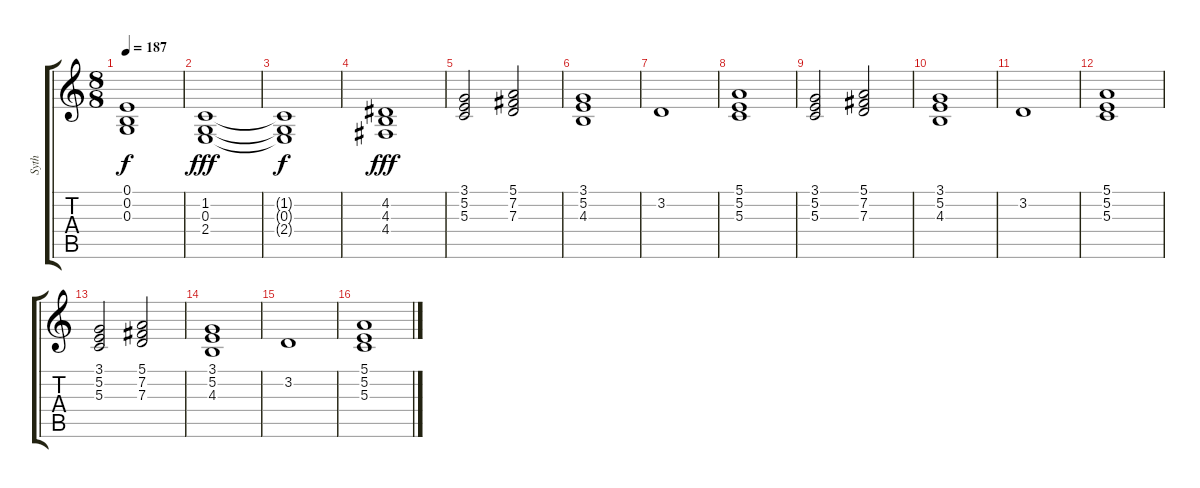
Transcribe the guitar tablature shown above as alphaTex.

\track ("Syth" "Syth") {instrument pad2warm}
\staff {score tabs}
\tuning (E4 B3 G3 D3 A2 E2) {hide}
\ts (8 8)
\tempo 187
\clef g2
\ks c
(0.1{t} 0.2{t} 0.3{t}).1{dy f} |
(1.2 0.3 2.4).1{dy fff} |
(1.2{t} 0.3{t} 2.4{t}).1{dy f} |
(4.2 4.3 4.4).1{dy fff} |
(3.1 5.2 5.3).2{volume 9 balance 10 instrument pad2warm} (5.1 7.2 7.3).2 |
(3.1 5.2 4.3).1 |
3.2.1 |
(5.1 5.2 5.3).1 |
(3.1 5.2 5.3).2 (5.1 7.2 7.3).2 |
(3.1 5.2 4.3).1 |
3.2.1 |
(5.1 5.2 5.3).1 |
(3.1 5.2 5.3).2 (5.1 7.2 7.3).2 |
(3.1 5.2 4.3).1 |
3.2.1 |
(5.1 5.2 5.3).1
